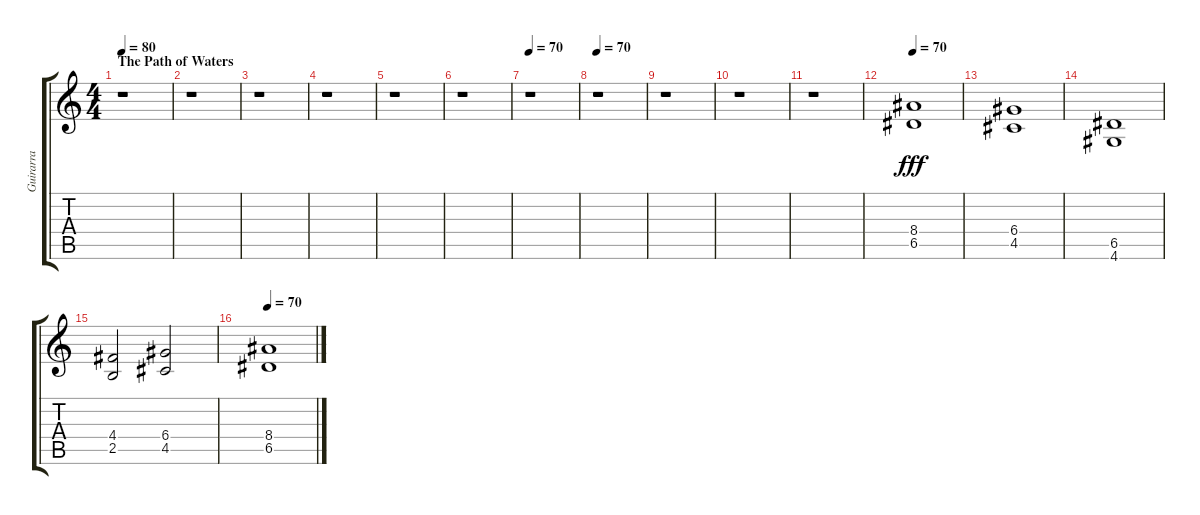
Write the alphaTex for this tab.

\track ("Guirarra" "Guirarra") {instrument overdrivenguitar}
\staff {score tabs}
\tuning (E4 B3 G3 D3 A2 E2) {hide}
\ts (4 4)
\section ("" "The Path of Waters")
\tempo 80
\clef g2
\ks c
r.1{dy f} |
r.1 |
r.1{volume 16} |
r.1{volume 16} |
r.1 |
r.1 |
\tempo 70
r.1 |
\tempo 70
r.1 |
r.1 |
r.1 |
r.1 |
\tempo 70
(8.4 6.5).1{dy fff} |
(6.4 4.5).1 |
(6.5 4.6).1 |
(4.4 2.5).2 (6.4 4.5).2 |
\tempo 70
(8.4 6.5).1
